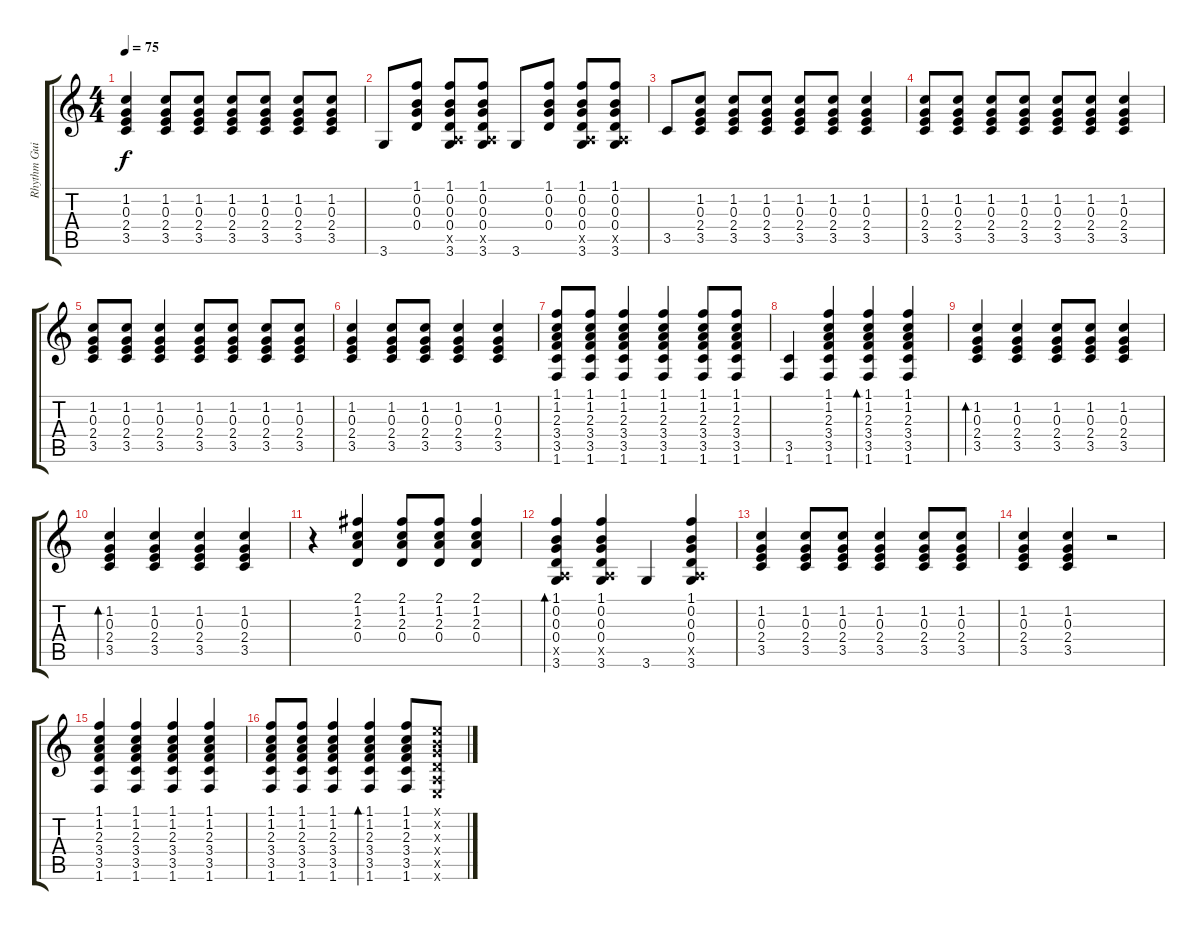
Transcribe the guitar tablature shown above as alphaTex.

\track ("Rhythm Guitar" "Rhythm Gui") {instrument acousticguitarsteel}
\staff {score tabs}
\tuning (E4 B3 G3 D3 A2 E2) {hide}
\ts (4 4)
\tempo 75
\clef g2
\ks c
(1.2 0.3 2.4 3.5).4{dy f instrument acousticguitarsteel} (1.2 0.3 2.4 3.5).8 (1.2 0.3 2.4 3.5).8 (1.2 0.3 2.4 3.5).8 (1.2 0.3 2.4 3.5).8 (1.2 0.3 2.4 3.5).8 (1.2 0.3 2.4 3.5).8 |
3.6.8 (1.1 0.2 0.3 0.4).8 (1.1 0.2 0.3 0.4 0.5{x} 3.6).8 (1.1 0.2 0.3 0.4 0.5{x} 3.6).8 3.6.8 (1.1 0.2 0.3 0.4).8 (1.1 0.2 0.3 0.4 0.5{x} 3.6).8 (1.1 0.2 0.3 0.4 0.5{x} 3.6).8 |
3.5.8 (1.2 0.3 2.4 3.5).8 (1.2 0.3 2.4 3.5).8 (1.2 0.3 2.4 3.5).8 (1.2 0.3 2.4 3.5).8 (1.2 0.3 2.4 3.5).8 (1.2 0.3 2.4 3.5).4 |
(1.2 0.3 2.4 3.5).8 (1.2 0.3 2.4 3.5).8 (1.2 0.3 2.4 3.5).8 (1.2 0.3 2.4 3.5).8 (1.2 0.3 2.4 3.5).8 (1.2 0.3 2.4 3.5).8 (1.2 0.3 2.4 3.5).4 |
(1.2 0.3 2.4 3.5).8 (1.2 0.3 2.4 3.5).8 (1.2 0.3 2.4 3.5).4 (1.2 0.3 2.4 3.5).8 (1.2 0.3 2.4 3.5).8 (1.2 0.3 2.4 3.5).8 (1.2 0.3 2.4 3.5).8 |
(1.2 0.3 2.4 3.5).4 (1.2 0.3 2.4 3.5).8 (1.2 0.3 2.4 3.5).8 (1.2 0.3 2.4 3.5).4 (1.2 0.3 2.4 3.5).4 |
(1.1 1.2 2.3 3.4 3.5 1.6).8 (1.1 1.2 2.3 3.4 3.5 1.6).8 (1.1 1.2 2.3 3.4 3.5 1.6).4 (1.1 1.2 2.3 3.4 3.5 1.6).4 (1.1 1.2 2.3 3.4 3.5 1.6).8 (1.1 1.2 2.3 3.4 3.5 1.6).8 |
(3.5 1.6).4 (1.1 1.2 2.3 3.4 3.5 1.6).4 (1.1 1.2 2.3 3.4 3.5 1.6).4{bd 480} (1.1 1.2 2.3 3.4 3.5 1.6).4 |
(1.2 0.3 2.4 3.5).4{bd 480} (1.2 0.3 2.4 3.5).4 (1.2 0.3 2.4 3.5).8 (1.2 0.3 2.4 3.5).8 (1.2 0.3 2.4 3.5).4 |
(1.2 0.3 2.4 3.5).4{bd 480} (1.2 0.3 2.4 3.5).4 (1.2 0.3 2.4 3.5).4 (1.2 0.3 2.4 3.5).4 |
r.4 (2.1 1.2 2.3 0.4).4 (2.1 1.2 2.3 0.4).8 (2.1 1.2 2.3 0.4).8 (2.1 1.2 2.3 0.4).4 |
(1.1 0.2 0.3 0.4 0.5{x} 3.6).4{bd 480} (1.1 0.2 0.3 0.4 0.5{x} 3.6).4 3.6.4 (1.1 0.2 0.3 0.4 0.5{x} 3.6).4 |
(1.2 0.3 2.4 3.5).4 (1.2 0.3 2.4 3.5).8 (1.2 0.3 2.4 3.5).8 (1.2 0.3 2.4 3.5).4 (1.2 0.3 2.4 3.5).8 (1.2 0.3 2.4 3.5).8 |
(1.2 0.3 2.4 3.5).4 (1.2 0.3 2.4 3.5).4 r.2 |
(1.1 1.2 2.3 3.4 3.5 1.6).4 (1.1 1.2 2.3 3.4 3.5 1.6).4 (1.1 1.2 2.3 3.4 3.5 1.6).4 (1.1 1.2 2.3 3.4 3.5 1.6).4 |
(1.1 1.2 2.3 3.4 3.5 1.6).8 (1.1 1.2 2.3 3.4 3.5 1.6).8 (1.1 1.2 2.3 3.4 3.5 1.6).4 (1.1 1.2 2.3 3.4 3.5 1.6).4{bd 480} (1.1 1.2 2.3 3.4 3.5 1.6).8 (0.1{x} 0.2{x} 0.3{x} 0.4{x} 0.5{x} 0.6{x}).8
